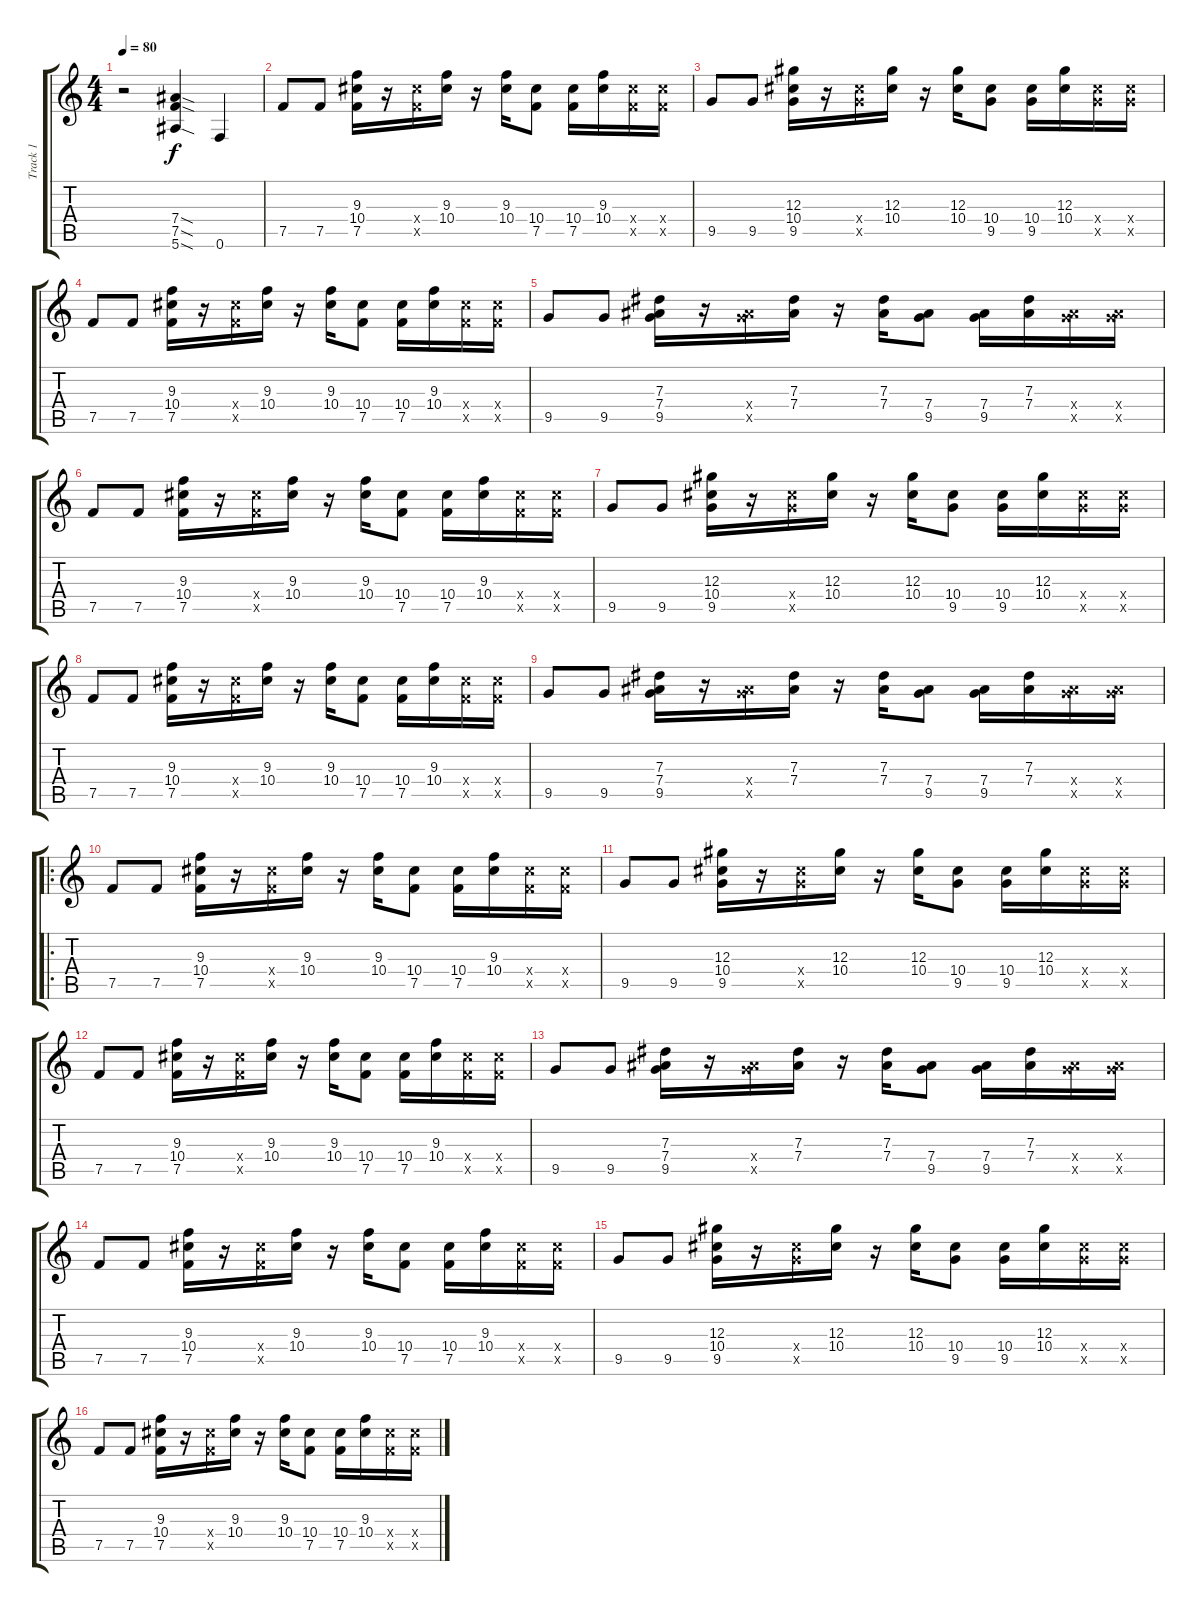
\track ("Track 1" "Track 1") {instrument electricguitarmuted}
\staff {score tabs}
\tuning (F4 C4 Ab3 Eb3 Bb2 F2) {hide}
\ts (4 4)
\tempo 80
\clef g2
\ks c
r.2{dy f instrument electricguitarmuted} (7.4{sod} 7.5{sod} 5.6{sod}).4 0.6.4 |
7.5.8 7.5.8 (9.3 10.4 7.5).16 r.16 (10.4{x} 7.5{x}).16 (9.3 10.4).16 r.16 (9.3 10.4).16 (10.4 7.5).8 (10.4 7.5).16 (9.3 10.4).16 (10.4{x} 7.5{x}).16 (10.4{x} 7.5{x}).16 |
9.5.8 9.5.8 (12.3 10.4 9.5).16 r.16 (10.4{x} 9.5{x}).16 (12.3 10.4).16 r.16 (12.3 10.4).16 (10.4 9.5).8 (10.4 9.5).16 (12.3 10.4).16 (10.4{x} 9.5{x}).16 (10.4{x} 9.5{x}).16 |
7.5.8 7.5.8 (9.3 10.4 7.5).16 r.16 (10.4{x} 7.5{x}).16 (9.3 10.4).16 r.16 (9.3 10.4).16 (10.4 7.5).8 (10.4 7.5).16 (9.3 10.4).16 (10.4{x} 7.5{x}).16 (10.4{x} 7.5{x}).16 |
9.5.8 9.5.8 (7.3 7.4 9.5).16 r.16 (7.4{x} 9.5{x}).16 (7.3 7.4).16 r.16 (7.3 7.4).16 (7.4 9.5).8 (7.4 9.5).16 (7.3 7.4).16 (7.4{x} 9.5{x}).16 (7.4{x} 9.5{x}).16 |
7.5.8 7.5.8 (9.3 10.4 7.5).16 r.16 (10.4{x} 7.5{x}).16 (9.3 10.4).16 r.16 (9.3 10.4).16 (10.4 7.5).8 (10.4 7.5).16 (9.3 10.4).16 (10.4{x} 7.5{x}).16 (10.4{x} 7.5{x}).16 |
9.5.8 9.5.8 (12.3 10.4 9.5).16 r.16 (10.4{x} 9.5{x}).16 (12.3 10.4).16 r.16 (12.3 10.4).16 (10.4 9.5).8 (10.4 9.5).16 (12.3 10.4).16 (10.4{x} 9.5{x}).16 (10.4{x} 9.5{x}).16 |
7.5.8 7.5.8 (9.3 10.4 7.5).16 r.16 (10.4{x} 7.5{x}).16 (9.3 10.4).16 r.16 (9.3 10.4).16 (10.4 7.5).8 (10.4 7.5).16 (9.3 10.4).16 (10.4{x} 7.5{x}).16 (10.4{x} 7.5{x}).16 |
9.5.8 9.5.8 (7.3 7.4 9.5).16 r.16 (7.4{x} 9.5{x}).16 (7.3 7.4).16 r.16 (7.3 7.4).16 (7.4 9.5).8 (7.4 9.5).16 (7.3 7.4).16 (7.4{x} 9.5{x}).16 (7.4{x} 9.5{x}).16 |
\ro
7.5.8 7.5.8 (9.3 10.4 7.5).16 r.16 (10.4{x} 7.5{x}).16 (9.3 10.4).16 r.16 (9.3 10.4).16 (10.4 7.5).8 (10.4 7.5).16 (9.3 10.4).16 (10.4{x} 7.5{x}).16 (10.4{x} 7.5{x}).16 |
9.5.8 9.5.8 (12.3 10.4 9.5).16 r.16 (10.4{x} 9.5{x}).16 (12.3 10.4).16 r.16 (12.3 10.4).16 (10.4 9.5).8 (10.4 9.5).16 (12.3 10.4).16 (10.4{x} 9.5{x}).16 (10.4{x} 9.5{x}).16 |
7.5.8 7.5.8 (9.3 10.4 7.5).16 r.16 (10.4{x} 7.5{x}).16 (9.3 10.4).16 r.16 (9.3 10.4).16 (10.4 7.5).8 (10.4 7.5).16 (9.3 10.4).16 (10.4{x} 7.5{x}).16 (10.4{x} 7.5{x}).16 |
9.5.8 9.5.8 (7.3 7.4 9.5).16 r.16 (7.4{x} 9.5{x}).16 (7.3 7.4).16 r.16 (7.3 7.4).16 (7.4 9.5).8 (7.4 9.5).16 (7.3 7.4).16 (7.4{x} 9.5{x}).16 (7.4{x} 9.5{x}).16 |
7.5.8 7.5.8 (9.3 10.4 7.5).16 r.16 (10.4{x} 7.5{x}).16 (9.3 10.4).16 r.16 (9.3 10.4).16 (10.4 7.5).8 (10.4 7.5).16 (9.3 10.4).16 (10.4{x} 7.5{x}).16 (10.4{x} 7.5{x}).16 |
9.5.8 9.5.8 (12.3 10.4 9.5).16 r.16 (10.4{x} 9.5{x}).16 (12.3 10.4).16 r.16 (12.3 10.4).16 (10.4 9.5).8 (10.4 9.5).16 (12.3 10.4).16 (10.4{x} 9.5{x}).16 (10.4{x} 9.5{x}).16 |
7.5.8 7.5.8 (9.3 10.4 7.5).16 r.16 (10.4{x} 7.5{x}).16 (9.3 10.4).16 r.16 (9.3 10.4).16 (10.4 7.5).8 (10.4 7.5).16 (9.3 10.4).16 (10.4{x} 7.5{x}).16 (10.4{x} 7.5{x}).16
